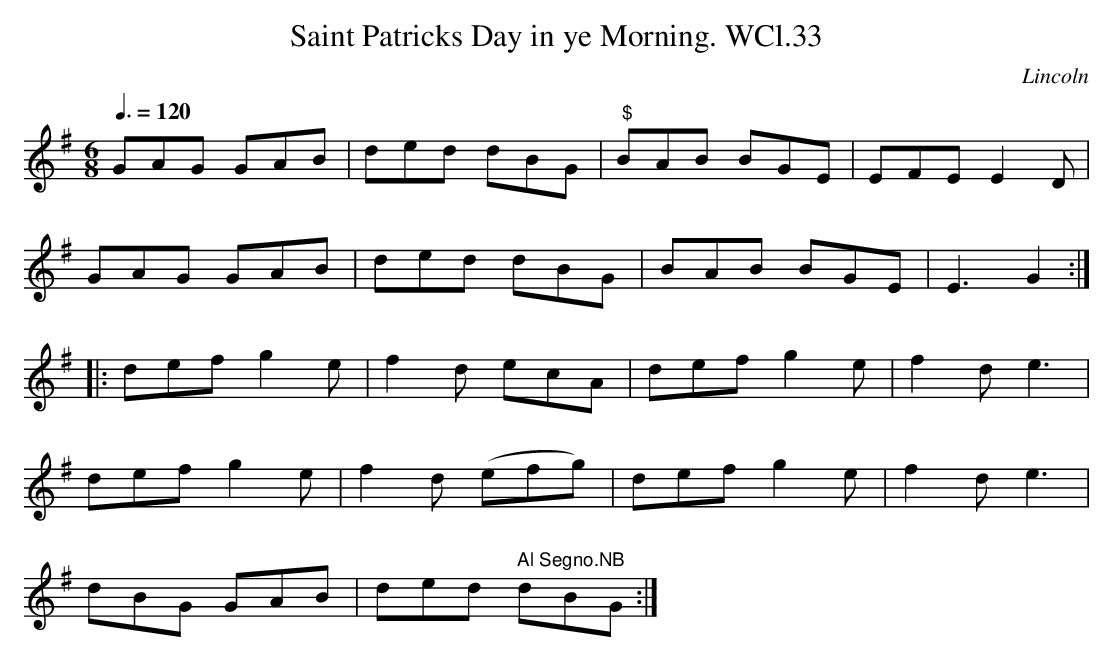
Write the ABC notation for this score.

X:1
T:Saint Patricks Day in ye Morning. WCl.33
L:1/8
M:6/8
O:Lincoln
Q:3/8=120
K:G
GAG GAB|ded dBG|" $$"BAB BGE|EFE E2D|!
GAG GAB|ded dBG|BAB BGE|E3 G2:|!
|:def g2e|f2d ecA|def g2 e|f2 d e3|!
def g2e|f2d (efg)|def g2 e|f2 d e3|!
dBG GAB|ded " Al Segno.NB"dBG:|
